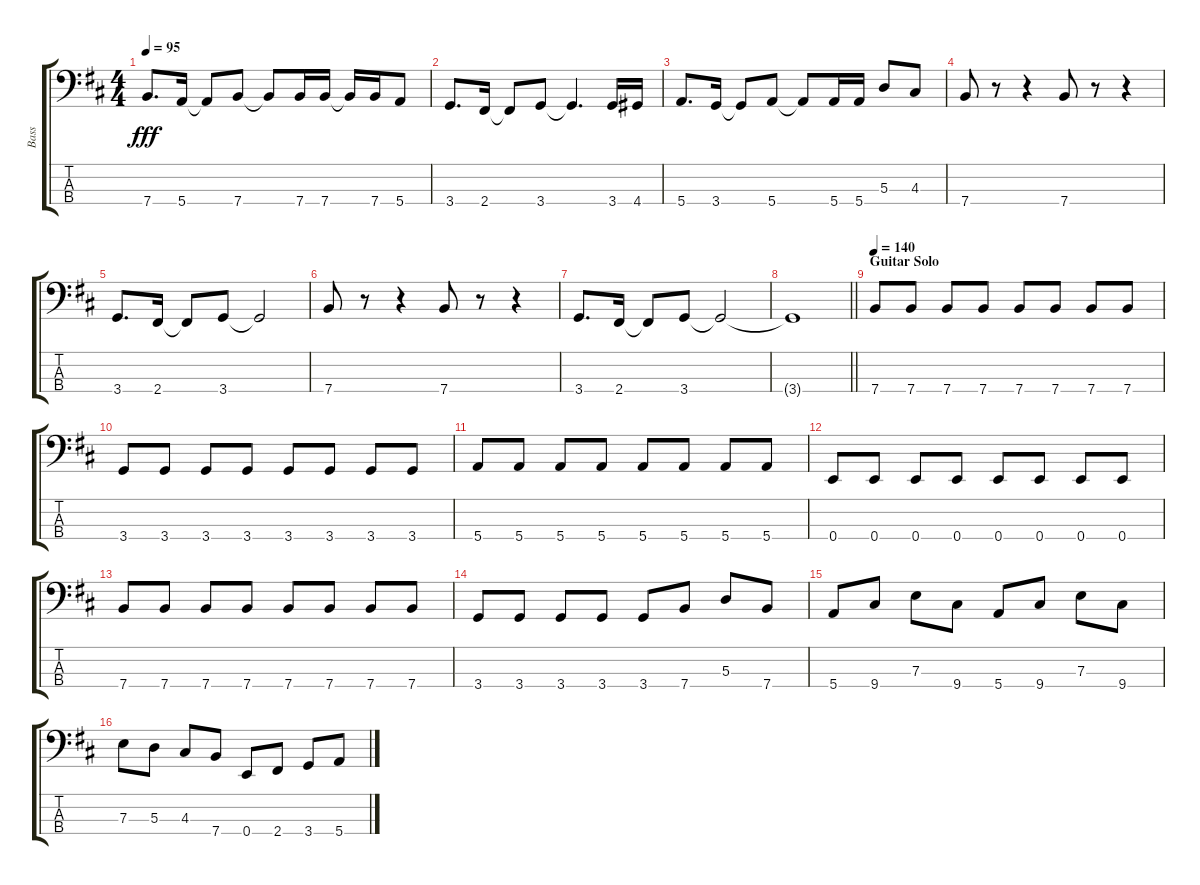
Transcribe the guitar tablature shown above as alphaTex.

\track ("Bass" "Bass") {instrument electricbasspick}
\staff {score tabs}
\tuning (G2 D2 A1 E1) {hide}
\ts (4 4)
\tempo 95
\clef f4
\ks d
7.4.8{d dy fff} 5.4.16 5.4{t}.8 7.4.8 7.4{t}.8 7.4.16 7.4.16 7.4{t}.16 7.4.16 5.4.8 |
3.4.8{d} 2.4.16 2.4{t}.8 3.4.8 3.4{t}.4{d} 3.4.16 4.4.16 |
5.4.8{d} 3.4.16 3.4{t}.8 5.4.8 5.4{t}.8 5.4.16 5.4.16 5.3.8 4.3.8 |
7.4.8 r.8 r.4 7.4.8 r.8 r.4 |
3.4.8{d} 2.4.16 2.4{t}.8 3.4.8 3.4{t}.2 |
7.4.8 r.8 r.4 7.4.8 r.8 r.4 |
3.4.8{d} 2.4.16 2.4{t}.8 3.4.8 3.4{t}.2 |
\barLineRight lightlight
3.4{t}.1 |
\section ("" "Guitar Solo")
\tempo 140
7.4.8 7.4.8 7.4.8 7.4.8 7.4.8 7.4.8 7.4.8 7.4.8 |
3.4.8 3.4.8 3.4.8 3.4.8 3.4.8 3.4.8 3.4.8 3.4.8 |
5.4.8 5.4.8 5.4.8 5.4.8 5.4.8 5.4.8 5.4.8 5.4.8 |
0.4.8 0.4.8 0.4.8 0.4.8 0.4.8 0.4.8 0.4.8 0.4.8 |
7.4.8 7.4.8 7.4.8 7.4.8 7.4.8 7.4.8 7.4.8 7.4.8 |
3.4.8 3.4.8 3.4.8 3.4.8 3.4.8 7.4.8 5.3.8 7.4.8 |
5.4.8 9.4.8 7.3.8 9.4.8 5.4.8 9.4.8 7.3.8 9.4.8 |
7.3.8 5.3.8 4.3.8 7.4.8 0.4.8 2.4.8 3.4.8 5.4.8
